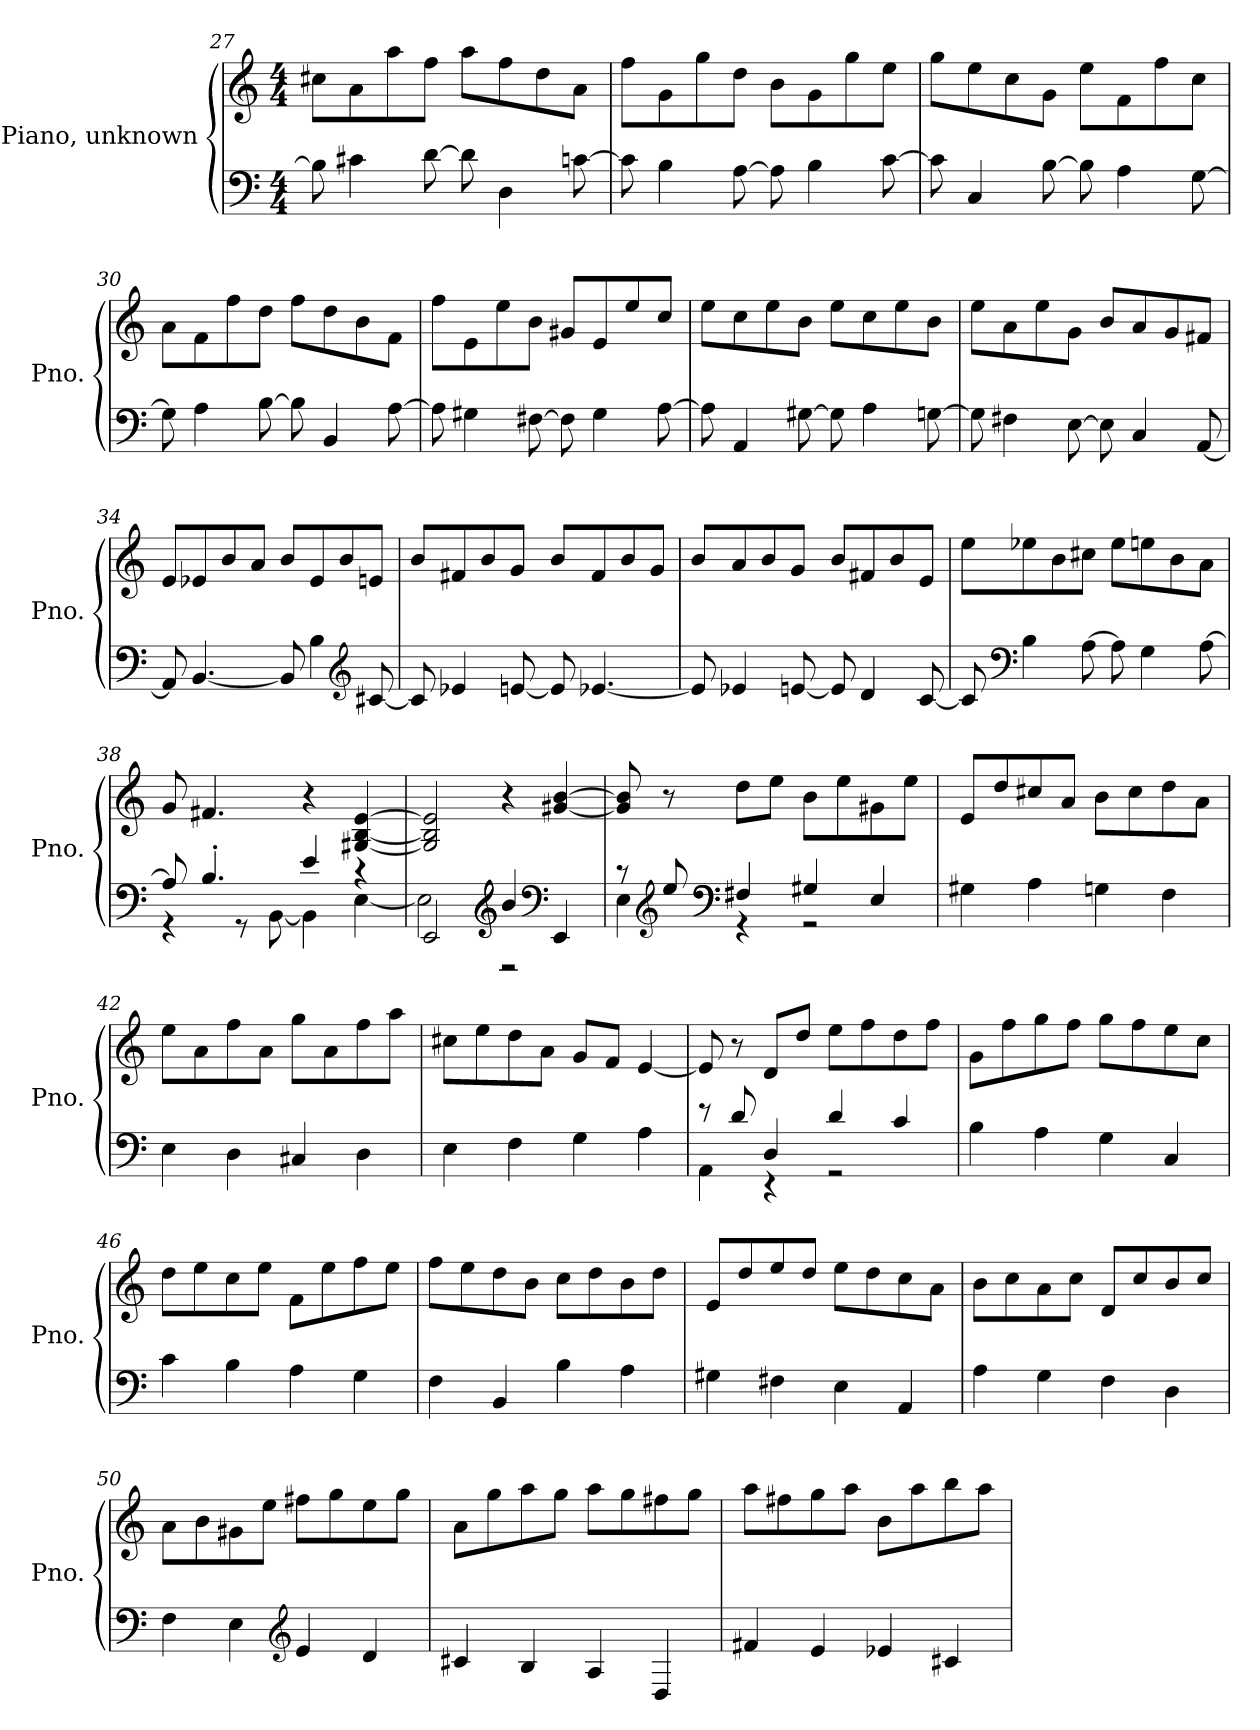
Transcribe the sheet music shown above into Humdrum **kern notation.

**kern	**kern
*part1	*part1
*staff2	*staff1
*I"Piano, unknown	*
*I'Pno.	*
*clefF4	*clefG2
*k[]	*k[]
*M4/4	*M4/4
=27	=27
8B\]	8cc#X\L
4c#X\	8a\
.	8aa\
[8d\	8ff\J
8d\]	8aa\L
4D\	8ff\
.	8dd\
[8cn\	8a\J
!!LO:PB:g=z
=28	=28
8c\]	8ff\L
4B\	8g\
.	8gg\
[8A\	8dd\J
8A\]	8b\L
4B\	8g\
.	8gg\
[8c\	8ee\J
=29	=29
8c\]	8gg\L
4C/	8ee\
.	8cc\
[8B\	8g\J
8B\]	8ee\L
4A\	8f\
.	8ff\
[8G\	8cc\J
=30	=30
8G\]	8a\L
4A\	8f\
.	8ff\
[8B\	8dd\J
8B\]	8ff\L
4BB/	8dd\
.	8b\
[8A\	8f\J
=31	=31
8A\]	8ff\L
4G#X\	8e\
.	8ee\
[8F#X\	8b\J
8F#\]	8g#X/L
4G#\	8e/
.	8ee/
[8A\	8cc/J
=32	=32
8A\]	8ee\L
4AA/	8cc\
.	8ee\
[8G#X\	8b\J
8G#\]	8ee\L
4A\	8cc\
.	8ee\
[8Gn\	8b\J
!!LO:LB:g=z
=33	=33
8G\]	8ee\L
4F#X\	8a\
.	8ee\
[8E\	8g\J
8E\]	8b/L
4C/	8a/
.	8g/
[8AA/	8f#X/J
=34	=34
8AA/]	8e/L
[4.BB/	8e-X/
.	8b/
.	8a/J
8BB/]	8b/L
4B\	8e-/
.	8b/
*clefG2	*
[8c#X/	8en/J
=35	=35
8c#/]	8b/L
4e-X/	8f#X/
.	8b/
[8en/	8g/J
8e/]	8b/L
[4.e-X/	8f#/
.	8b/
.	8g/J
=36	=36
8e-/]	8b/L
4e-X/	8a/
.	8b/
[8en/	8g/J
8e/]	8b/L
4d/	8f#X/
.	8b/
[8c/	8e/J
!!LO:LB:g=z
=37	=37
8c/]	8ee\L
*clefF4	*
4B\	8ee-X\
.	8b\
[8A\	8cc#X\J
8A\]	8ee-\L
4G\	8een\
.	8b\
[8A\	8a\J
=38	=38
*^	*
8A/]	4r	8g/
4.B'/	.	4.f#X/
.	8r	.
.	[8BB\	.
4e/	4BB\]	4r
4r	[4E\	[4G#X/ [4B/ [4e/
=39	=39	=39
2EE/	2E\]	2G#/] 2B/] 2e/]
*clefG2	*	*
4b/	2r	4r
*clefF4	*	*
4EE/	.	[4g#X/ [4b/
=40	=40	=40
8r	4E\	8g#/] 8b/]
*clefG2	*	*
8ee/	.	8r
*clefF4	*	*
4F#X/	4r	8dd\L
.	.	8ee\J
4G#X/	2r	8b\L
.	.	8ee\
4E/	.	8g#X\
.	.	8ee\J
*v	*v	*
!!LO:LB:g=z
=41	=41
4G#X\	8e/L
.	8dd/
4A\	8cc#X/
.	8a/J
4Gn\	8b\L
.	8cc#\
4F\	8dd\
.	8a\J
=42	=42
4E\	8ee\L
.	8a\
4D\	8ff\
.	8a\J
4C#X/	8gg\L
.	8a\
4D\	8ff\
.	8aa\J
=43	=43
4E\	8cc#X\L
.	8ee\
4F\	8dd\
.	8a\J
4G\	8g/L
.	8f/J
4A\	[4e/
=44	=44
*^	*
8r	4AA\	8e/]
8d/	.	8r
4D/	4r	8d/L
.	.	8dd/J
4d/	2r	8ee\L
.	.	8ff\
4c/	.	8dd\
.	.	8ff\J
*v	*v	*
=45	=45
4B\	8g\L
.	8ff\
4A\	8gg\
.	8ff\J
4G\	8gg\L
.	8ff\
4C/	8ee\
.	8cc\J
!!LO:LB:g=z
=46	=46
4c\	8dd\L
.	8ee\
4B\	8cc\
.	8ee\J
4A\	8f\L
.	8ee\
4G\	8ff\
.	8ee\J
=47	=47
4F\	8ff\L
.	8ee\
4BB/	8dd\
.	8b\J
4B\	8cc\L
.	8dd\
4A\	8b\
.	8dd\J
=48	=48
4G#X\	8e/L
.	8dd/
4F#X\	8ee/
.	8dd/J
4E\	8ee\L
.	8dd\
4AA/	8cc\
.	8a\J
=49	=49
4A\	8b\L
.	8cc\
4G\	8a\
.	8cc\J
4F\	8d/L
.	8cc/
4D\	8b/
.	8cc/J
=50	=50
4F\	8a\L
.	8b\
4E\	8g#X\
.	8ee\J
*clefG2	*
4e/	8ff#X\L
.	8gg\
4d/	8ee\
.	8gg\J
!!LO:LB:g=z
=51	=51
4c#X/	8a\L
.	8gg\
4B/	8aa\
.	8gg\J
4A/	8aa\L
.	8gg\
4D/	8ff#X\
.	8gg\J
=52	=52
4f#X/	8aa\L
.	8ff#X\
4e/	8gg\
.	8aa\J
4e-X/	8b\L
.	8aa\
4c#X/	8bb\
.	8aa\J
=	=
*-	*-
